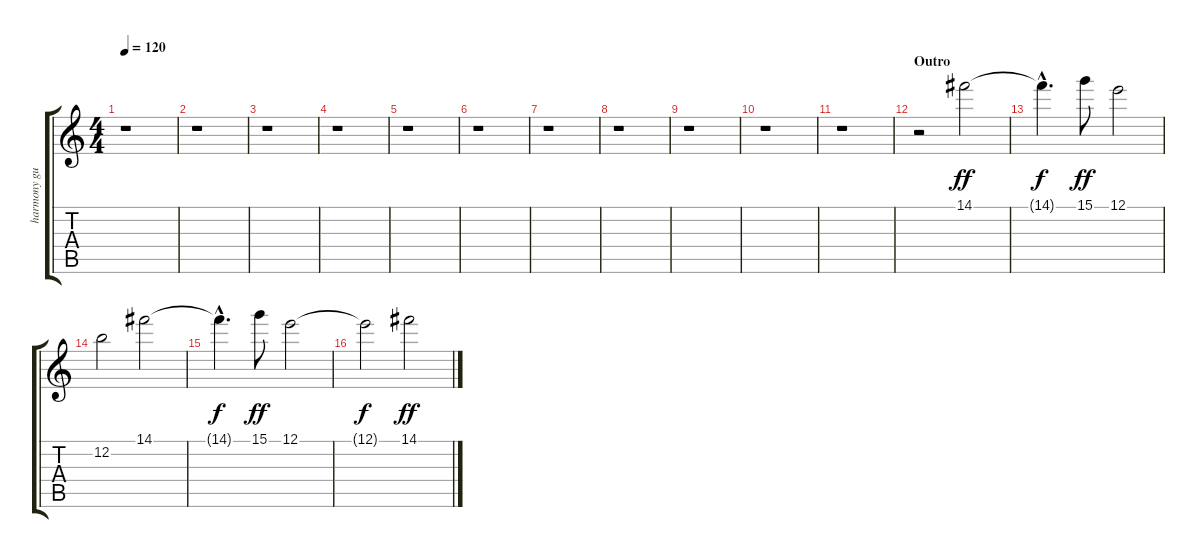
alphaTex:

\track ("harmony guitar" "harmony gu") {instrument distortionguitar}
\staff {score tabs}
\tuning (E4 B3 G3 D3 A2 E2) {hide}
\ts (4 4)
\tempo 120
\clef g2
\ks c
r.1{dy ff} |
r.1 |
r.1 |
r.1 |
r.1 |
r.1 |
r.1 |
r.1 |
r.1 |
r.1 |
r.1 |
\section ("" "Outro")
r.2 14.1.2 |
14.1{hac t}.4{d dy f} 15.1.8{dy ff} 12.1.2 |
12.2.2 14.1.2 |
14.1{hac t}.4{d dy f} 15.1.8{dy ff} 12.1.2 |
12.1{t}.2{dy f} 14.1.2{dy ff}
